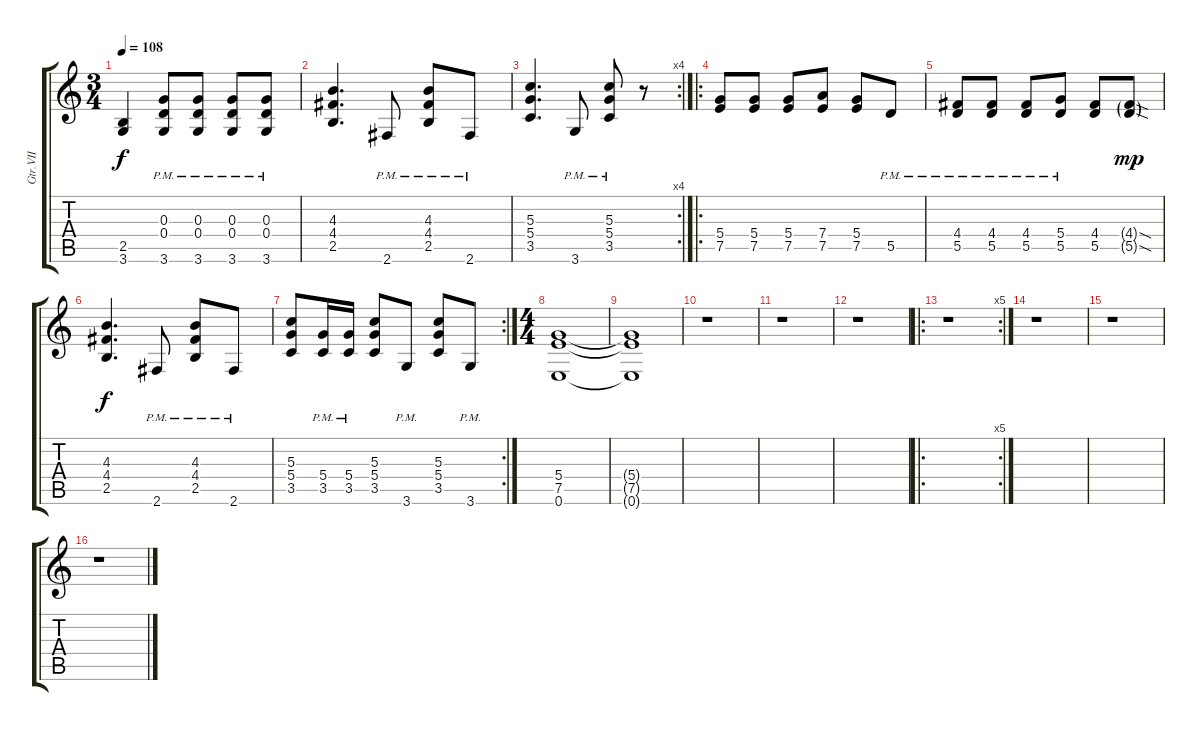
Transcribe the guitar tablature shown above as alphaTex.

\track ("Gtr.VII" "Gtr.VII") {instrument distortionguitar}
\staff {score tabs}
\tuning (E4 B3 G3 D3 A2 E2) {hide}
\ts (3 4)
\tempo 108
\clef g2
\ks c
(2.5 3.6).4{dy f} (0.3{pm} 0.4{pm} 3.6{pm}).8 (0.3{pm} 0.4{pm} 3.6{pm}).8 (0.3{pm} 0.4{pm} 3.6{pm}).8 (0.3{pm} 0.4{pm} 3.6{pm}).8 |
(4.3 4.4 2.5).4{d} 2.6{pm}.8 (4.3{pm} 4.4{pm} 2.5{pm}).8 2.6{pm}.8 |
\rc 4
(5.3 5.4 3.5).4{d} 3.6{pm}.8 (5.3{pm} 5.4{pm} 3.5{pm}).8 r.8 |
\ro
(5.4 7.5).8 (5.4 7.5).8 (5.4 7.5).8 (7.4 7.5).8 (5.4 7.5).8 5.5{pm}.8 |
(4.4{pm} 5.5{pm}).8 (4.4{pm} 5.5{pm}).8 (4.4{pm} 5.5{pm}).8 (5.4{pm} 5.5{pm}).8 (4.4 5.5).8 (4.4{sod g} 5.5{sod g}).8{dy mp} |
(4.3 4.4 2.5).4{d dy f} 2.6{pm}.8 (4.3{pm} 4.4{pm} 2.5{pm}).8 2.6{pm}.8 |
\rc 2
(5.3 5.4 3.5).8 (5.4{pm} 3.5{pm}).16 (5.4{pm} 3.5{pm}).16 (5.3 5.4 3.5).8 3.6{pm}.8 (5.3 5.4 3.5).8 3.6{pm}.8 |
\ts (4 4)
(5.4 7.5 0.6).1 |
(5.4{t} 7.5{t} 0.6{t}).1 |
r.1 |
r.1 |
r.1 |
\ro
\rc 5
r.1 |
r.1 |
r.1 |
r.1
